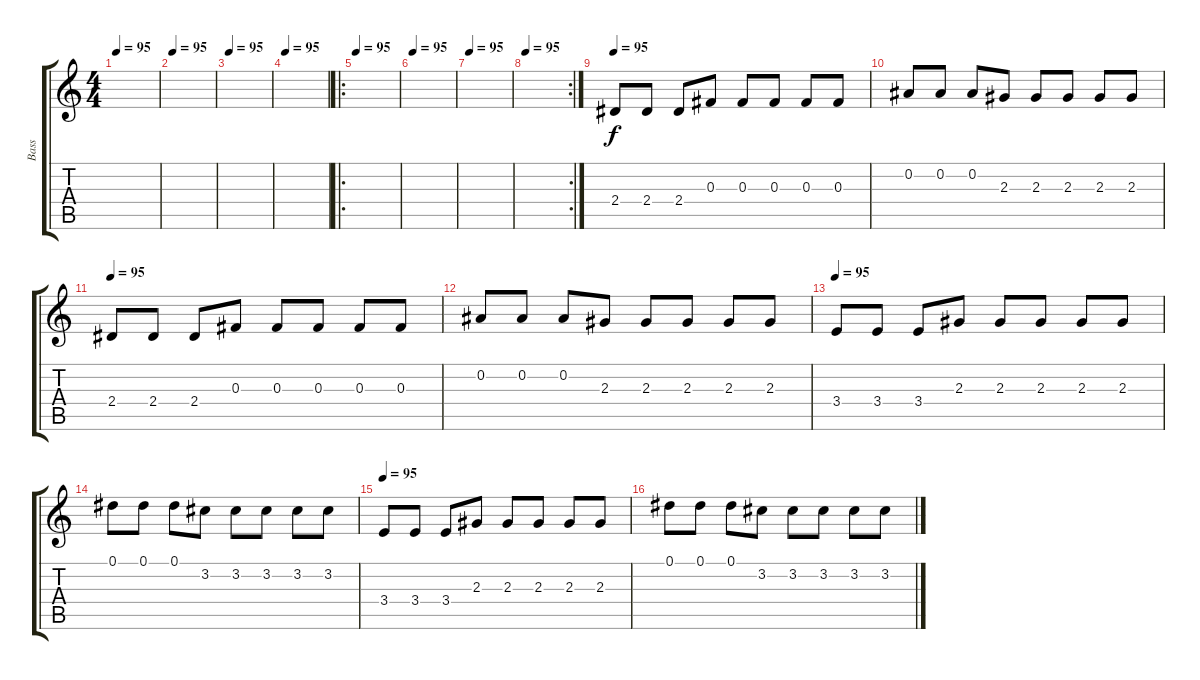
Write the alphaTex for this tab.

\track ("Bass" "Bass") {instrument electricbassfinger}
\staff {score tabs}
\tuning (Eb4 Bb3 Gb3 Db3 Ab2 Eb2) {hide}
\ts (4 4)
\tempo 95
\clef g2
\ks c
|
\tempo 95
|
\tempo 95
|
\tempo 95
|
\ro
\tempo 95
|
\tempo 95
|
\tempo 95
|
\rc 2
\tempo 95
|
\tempo 95
2.4.8 2.4.8 2.4.8 0.3.8 0.3.8 0.3.8 0.3.8 0.3.8 |
0.2.8 0.2.8 0.2.8 2.3.8 2.3.8 2.3.8 2.3.8 2.3.8 |
\tempo 95
2.4.8 2.4.8 2.4.8 0.3.8 0.3.8 0.3.8 0.3.8 0.3.8 |
0.2.8 0.2.8 0.2.8 2.3.8 2.3.8 2.3.8 2.3.8 2.3.8 |
\tempo 95
3.4.8 3.4.8 3.4.8 2.3.8 2.3.8 2.3.8 2.3.8 2.3.8 |
0.1.8 0.1.8 0.1.8 3.2.8 3.2.8 3.2.8 3.2.8 3.2.8 |
\tempo 95
3.4.8 3.4.8 3.4.8 2.3.8 2.3.8 2.3.8 2.3.8 2.3.8 |
0.1.8 0.1.8 0.1.8 3.2.8 3.2.8 3.2.8 3.2.8 3.2.8
